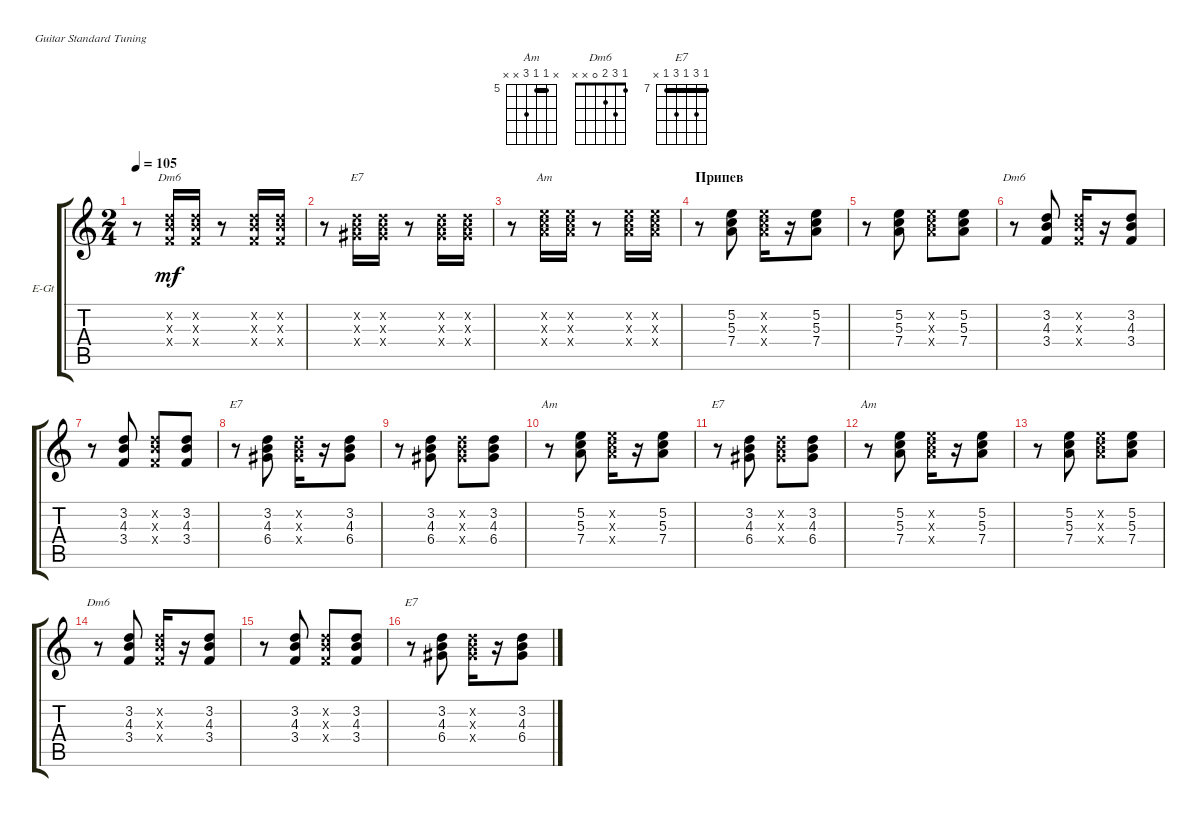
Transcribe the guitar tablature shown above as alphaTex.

\defaultSystemsLayout 4
\bracketExtendMode groupsimilarinstruments
\firstSystemTrackNameOrientation horizontal
\otherSystemsTrackNameOrientation horizontal
\track ("Electric Guitar" "E-Gt") {instrument electricguitarclean}
\staff {score tabs}
\tuning (E4 B3 G3 D3 A2 E2)
\chord ("Am" x x x x x x)
\chord ("Dm6" x x x x x x)
\chord ("E7" x x x x x x)
\chord ("Dm6" 1 3 2 0 x x)
\chord ("E7" 7 9 7 9 7 x) {firstfret 7 barre (7 7)}
\chord ("Am" x 5 5 7 x x) {firstfret 5 barre 5}
\ts (2 4)
\tempo 105
\clef g2
\scale
0.5
\ks c
r.8{dy mf} (3.2{x} 4.3{x} 3.4{x}).16{ch "Dm6"} (3.2{x} 4.3{x} 3.4{x}).16 r.8 (3.2{x} 4.3{x} 3.4{x}).16 (3.2{x} 4.3{x} 3.4{x}).16 |
\scale
0.5 r.8 (3.2{x} 4.3{x} 6.4{x}).16{ch "E7"} (3.2{x} 4.3{x} 6.4{x}).16 r.8 (3.2{x} 4.3{x} 6.4{x}).16 (3.2{x} 4.3{x} 6.4{x}).16 |
\scale
0.5 r.8 (5.2{x} 5.3{x} 7.4{x}).16{ch "Am"} (5.2{x} 5.3{x} 7.4{x}).16 r.8 (5.2{x} 5.3{x} 7.4{x}).16 (5.2{x} 5.3{x} 7.4{x}).16 |
\section ("" "Припев")
\scale
0.5 r.8 (5.2 5.3 7.4).8 (5.2{x} 5.3{x} 7.4{x}).16 r.16 (5.2 5.3 7.4).8 |
\scale
0.5 r.8 (5.2 5.3 7.4).8 (5.2{x} 5.3{x} 7.4{x}).8 (5.2 5.3 7.4).8 |
\scale
0.5 r.8{ch "Dm6"} (3.2 3.4 4.3).8 (3.2{x} 3.4{x} 4.3{x}).16 r.16 (3.2 3.4 4.3).8 |
\scale
0.5 r.8 (3.2 3.4 4.3).8 (3.4{x} 3.2{x} 4.3{x}).8 (3.2 3.4 4.3).8 |
\scale
0.5 r.8{ch "E7"} (3.2 4.3 6.4).8 (3.2{x} 4.3{x} 6.4{x}).16 r.16 (3.2 4.3 6.4).8 |
\scale
0.5 r.8 (3.2 4.3 6.4).8 (6.4{x} 4.3{x} 3.2{x}).8 (3.2 4.3 6.4).8 |
\scale
0.5 r.8{ch "Am"} (5.2 5.3 7.4).8 (5.2{x} 5.3{x} 7.4{x}).16 r.16 (5.2 5.3 7.4).8 |
\scale
0.5 r.8{ch "E7"} (3.2 4.3 6.4).8 (6.4{x} 4.3{x} 3.2{x}).8 (3.2 4.3 6.4).8 |
\scale
0.5 r.8{ch "Am"} (5.2 5.3 7.4).8 (5.2{x} 5.3{x} 7.4{x}).16 r.16 (5.2 5.3 7.4).8 |
\scale
0.5 r.8 (5.2 5.3 7.4).8 (5.2{x} 5.3{x} 7.4{x}).8 (5.2 5.3 7.4).8 |
\scale
0.5 r.8{ch "Dm6"} (3.2 3.4 4.3).8 (3.2{x} 3.4{x} 4.3{x}).16 r.16 (3.2 3.4 4.3).8 |
\scale
0.5 r.8 (3.2 3.4 4.3).8 (3.4{x} 3.2{x} 4.3{x}).8 (3.2 3.4 4.3).8 |
\scale
0.5 r.8{ch "E7"} (3.2 4.3 6.4).8 (3.2{x} 4.3{x} 6.4{x}).16 r.16 (3.2 4.3 6.4).8
